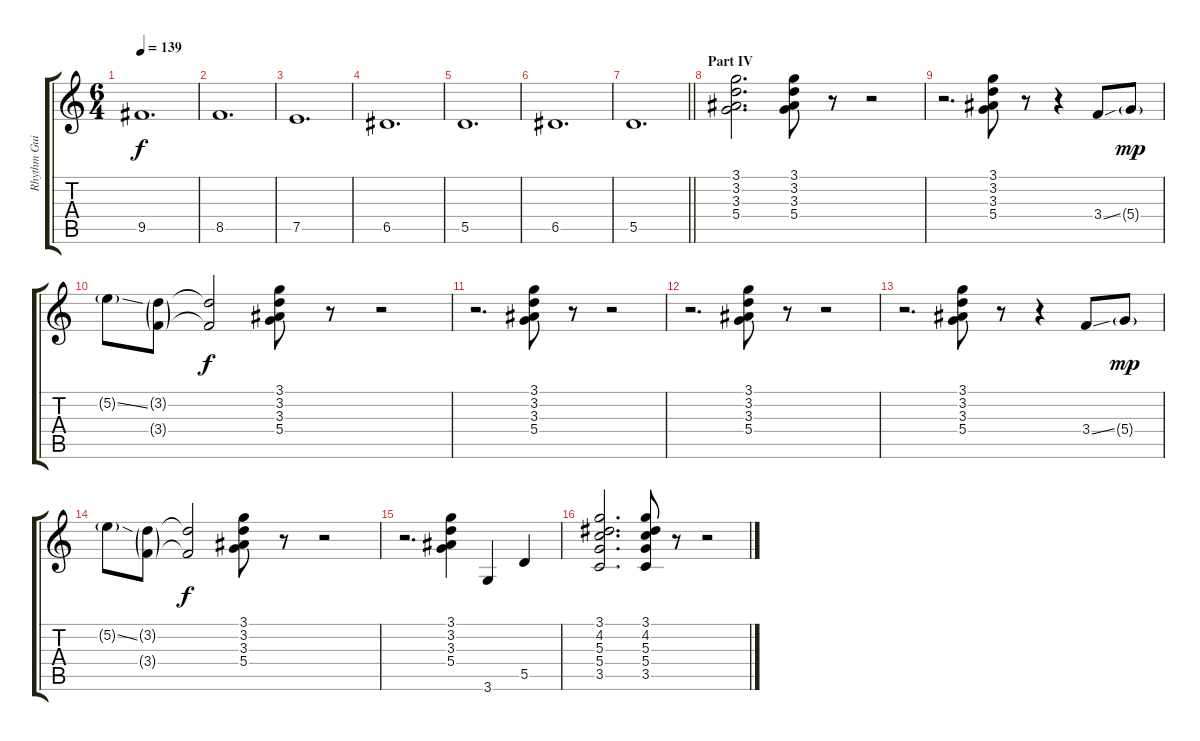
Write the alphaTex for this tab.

\track ("Rhythm Guitar I (David Gilmour)" "Rhythm Gui") {instrument electricguitarclean}
\staff {score tabs}
\tuning (E4 B3 G3 D3 A2 E2) {hide}
\ts (6 4)
\tempo 139
\clef g2
\ks c
9.5.1{d dy f} |
8.5.1{d} |
7.5.1{d} |
6.5.1{d} |
5.5.1{d} |
6.5.1{d} |
\barLineRight lightlight
5.5.1{d} |
\section ("" "Part IV")
(3.1 3.2 3.3 5.4).2{d volume 7} (3.1 3.2 3.3 5.4).8 r.8 r.2 |
r.2{d} (3.1 3.2 3.3 5.4).8 r.8 r.4 3.4{ss}.8 5.4{g}.8{dy mp} |
5.2{ss g}.8 (3.2{g} 3.4{g}).8 (3.2{t} 3.4{t}).2{dy f} (3.1 3.2 3.3 5.4).8 r.8 r.2 |
r.2{d} (3.1 3.2 3.3 5.4).8 r.8 r.2 |
r.2{d} (3.1 3.2 3.3 5.4).8 r.8 r.2 |
r.2{d} (3.1 3.2 3.3 5.4).8 r.8 r.4 3.4{ss}.8 5.4{g}.8{dy mp} |
5.2{ss g}.8 (3.2{g} 3.4{g}).8 (3.2{t} 3.4{t}).2{dy f} (3.1 3.2 3.3 5.4).8 r.8 r.2 |
r.2{d} (3.1 3.2 3.3 5.4).4 3.6.4 5.5.4 |
(3.1 4.2 5.3 5.4 3.5).2{d} (3.1 4.2 5.3 5.4 3.5).8 r.8 r.2
